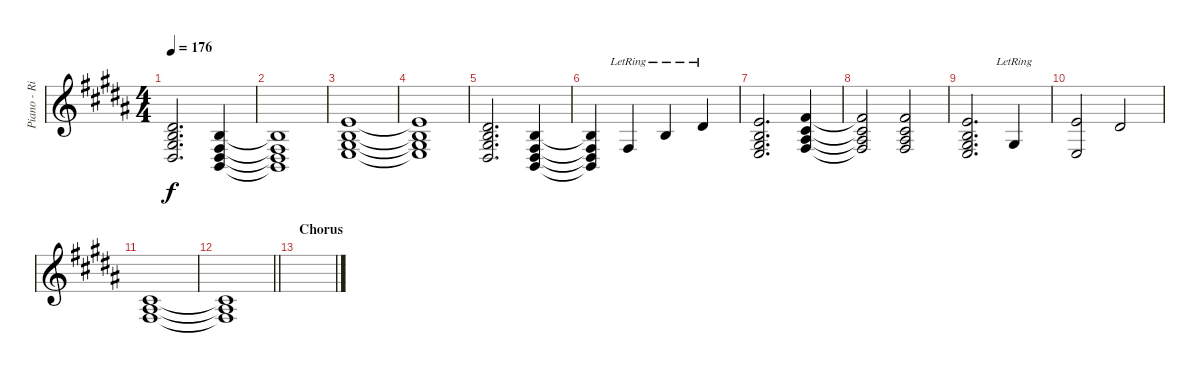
\track ("Piano - Right Hand" "Piano - Ri") {instrument acousticgrandpiano}
\staff {score}
\tuning (E4 B3 G3 D3 A2 E2) {hide}
\ts (4 4)
\tempo 176
\clef g2
\ks b
(0.2 1.3 13.4 6.5).2{d dy f} (0.2 4.4 6.5 7.6).4 |
(0.2{t} 4.4{t} 6.5{t} 7.6{t}).1 |
(0.1 4.3 2.4 11.5).1 |
(0.1{t} 4.3{t} 2.4{t} 11.5{t}).1 |
(0.2 1.3 13.4 6.5).2{d} (0.2 4.4 6.5 7.6).4 |
(0.2{t} 4.4{t} 6.5{t} 7.6{t}).4 4.4{lr}.4 0.2{lr}.4 13.4{lr}.4 |
(0.1 4.3 2.4 11.5).2{d} (2.1 2.2 3.3 4.4).4 |
(2.1{t} 2.2{t} 3.3{t} 4.4{t}).2 (2.1 2.2 3.3 4.4).2 |
(0.1 0.2 1.3 2.4).2{d} 1.3{lr}.4 |
(0.1 2.4).2 4.2.2 |
(2.2 3.3 4.4).1 |
\barLineRight lightlight
(2.2{t} 3.3{t} 4.4{t}).1 |
\section ("" "Chorus")
